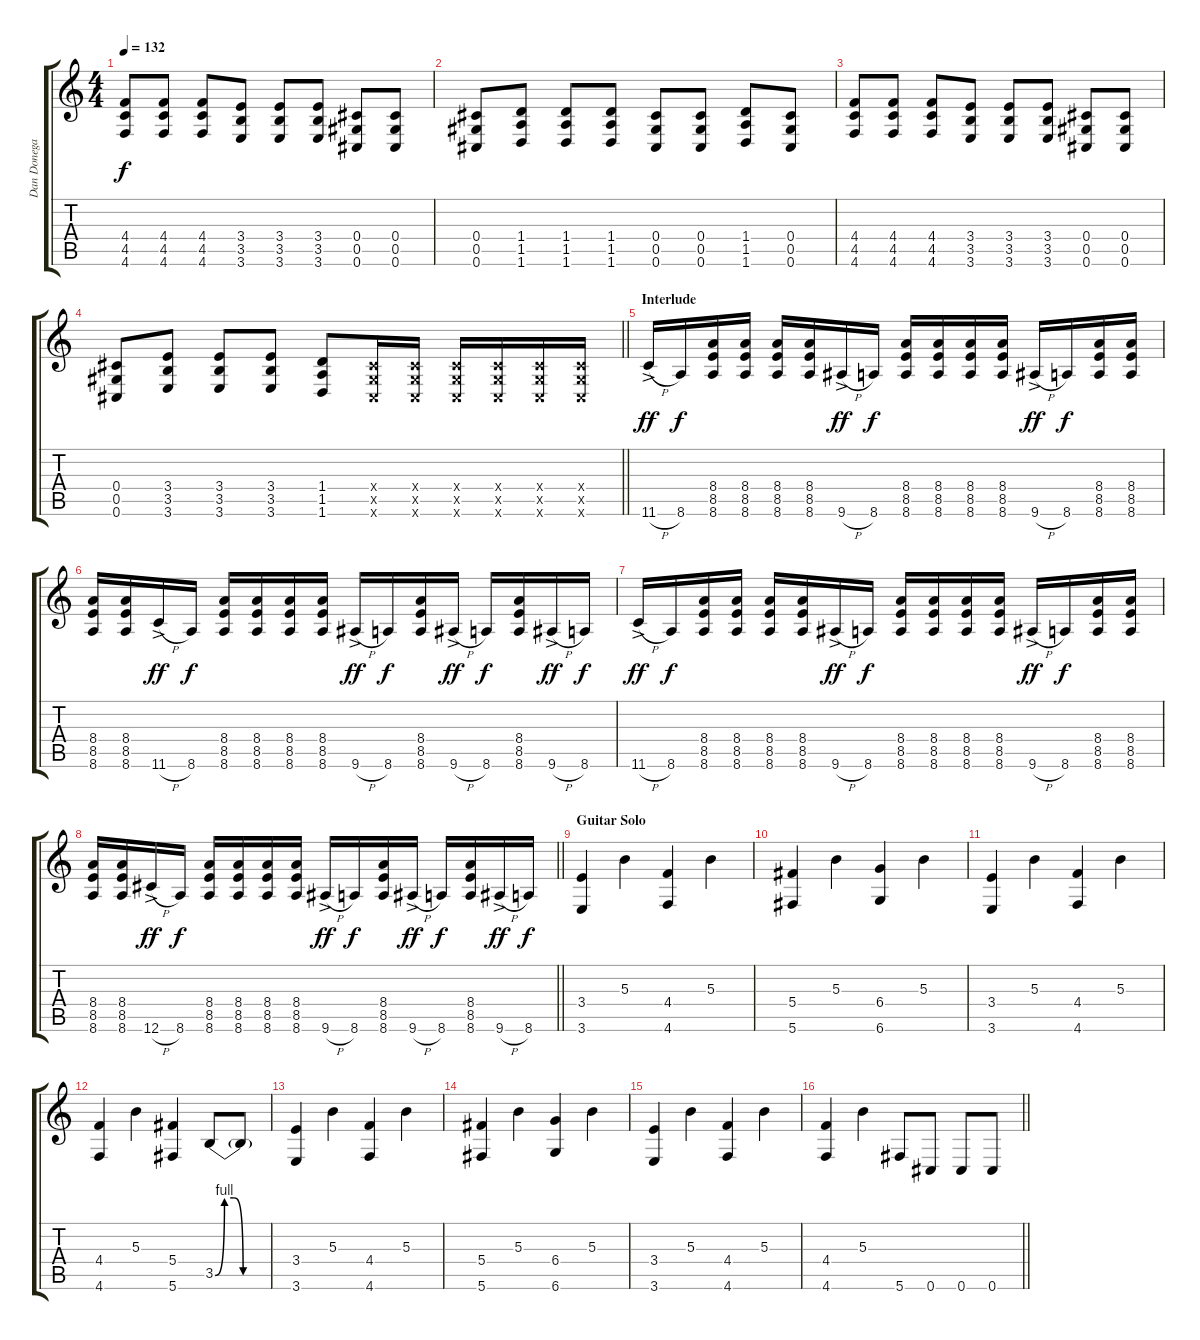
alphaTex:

\track ("Dan Donegan" "Dan Donega") {instrument distortionguitar}
\staff {score tabs}
\tuning (Eb4 Bb3 Gb3 Db3 Ab2 Db2) {hide}
\ts (4 4)
\tempo 132
\clef g2
\ks c
(4.4 4.5 4.6).8{dy f} (4.4 4.5 4.6).8 (4.4 4.5 4.6).8 (3.4 3.5 3.6).8 (3.4 3.5 3.6).8 (3.4 3.5 3.6).8 (0.4 0.5 0.6).8 (0.4 0.5 0.6).8 |
(0.4 0.5 0.6).8 (1.4 1.5 1.6).8 (1.4 1.5 1.6).8 (1.4 1.5 1.6).8 (0.4 0.5 0.6).8 (0.4 0.5 0.6).8 (1.4 1.5 1.6).8 (0.4 0.5 0.6).8 |
(4.4 4.5 4.6).8 (4.4 4.5 4.6).8 (4.4 4.5 4.6).8 (3.4 3.5 3.6).8 (3.4 3.5 3.6).8 (3.4 3.5 3.6).8 (0.4 0.5 0.6).8 (0.4 0.5 0.6).8 |
\barLineRight lightlight
(0.4 0.5 0.6).8 (3.4 3.5 3.6).8 (3.4 3.5 3.6).8 (3.4 3.5 3.6).8 (1.4 1.5 1.6).8 (0.4{x} 0.5{x} 0.6{x}).16 (0.4{x} 0.5{x} 0.6{x}).16 (0.4{x} 0.5{x} 0.6{x}).16 (0.4{x} 0.5{x} 0.6{x}).16 (0.4{x} 0.5{x} 0.6{x}).16 (0.4{x} 0.5{x} 0.6{x}).16 |
\section ("" "Interlude")
11.6{h ac}.16{dy ff} 8.6.16{dy f} (8.4 8.5 8.6).16 (8.4 8.5 8.6).16 (8.4 8.5 8.6).16 (8.4 8.5 8.6).16 9.6{h ac}.16{dy ff} 8.6.16{dy f} (8.4 8.5 8.6).16 (8.4 8.5 8.6).16 (8.4 8.5 8.6).16 (8.4 8.5 8.6).16 9.6{h ac}.16{dy ff} 8.6.16{dy f} (8.4 8.5 8.6).16 (8.4 8.5 8.6).16 |
(8.4 8.5 8.6).16 (8.4 8.5 8.6).16 11.6{h ac}.16{dy ff} 8.6.16{dy f} (8.4 8.5 8.6).16 (8.4 8.5 8.6).16 (8.4 8.5 8.6).16 (8.4 8.5 8.6).16 9.6{h ac}.16{dy ff} 8.6.16{dy f} (8.4 8.5 8.6).16 9.6{h ac}.16{dy ff} 8.6.16{dy f} (8.4 8.5 8.6).16 9.6{h ac}.16{dy ff} 8.6.16{dy f} |
11.6{h ac}.16{dy ff} 8.6.16{dy f} (8.4 8.5 8.6).16 (8.4 8.5 8.6).16 (8.4 8.5 8.6).16 (8.4 8.5 8.6).16 9.6{h ac}.16{dy ff} 8.6.16{dy f} (8.4 8.5 8.6).16 (8.4 8.5 8.6).16 (8.4 8.5 8.6).16 (8.4 8.5 8.6).16 9.6{h ac}.16{dy ff} 8.6.16{dy f} (8.4 8.5 8.6).16 (8.4 8.5 8.6).16 |
\barLineRight lightlight
(8.4 8.5 8.6).16 (8.4 8.5 8.6).16 12.6{h ac}.16{dy ff} 8.6.16{dy f} (8.4 8.5 8.6).16 (8.4 8.5 8.6).16 (8.4 8.5 8.6).16 (8.4 8.5 8.6).16 9.6{h ac}.16{dy ff} 8.6.16{dy f} (8.4 8.5 8.6).16 9.6{h ac}.16{dy ff} 8.6.16{dy f} (8.4 8.5 8.6).16 9.6{h ac}.16{dy ff} 8.6.16{dy f} |
\section ("" "Guitar Solo")
(3.4 3.6).4 5.3.4 (4.4 4.6).4 5.3.4 |
(5.4 5.6).4 5.3.4 (6.4 6.6).4 5.3.4 |
(3.4 3.6).4 5.3.4 (4.4 4.6).4 5.3.4 |
(4.4 4.6).4 5.3.4 (5.4 5.6).4 3.5{be (custom 0 0 10 4 20 4 30 0 60 0)}.8 3.5{t}.8 |
(3.4 3.6).4 5.3.4 (4.4 4.6).4 5.3.4 |
(5.4 5.6).4 5.3.4 (6.4 6.6).4 5.3.4 |
(3.4 3.6).4 5.3.4 (4.4 4.6).4 5.3.4 |
\barLineRight lightlight
(4.4 4.6).4 5.3.4 5.6.8 0.6.8 0.6.8 0.6.8
